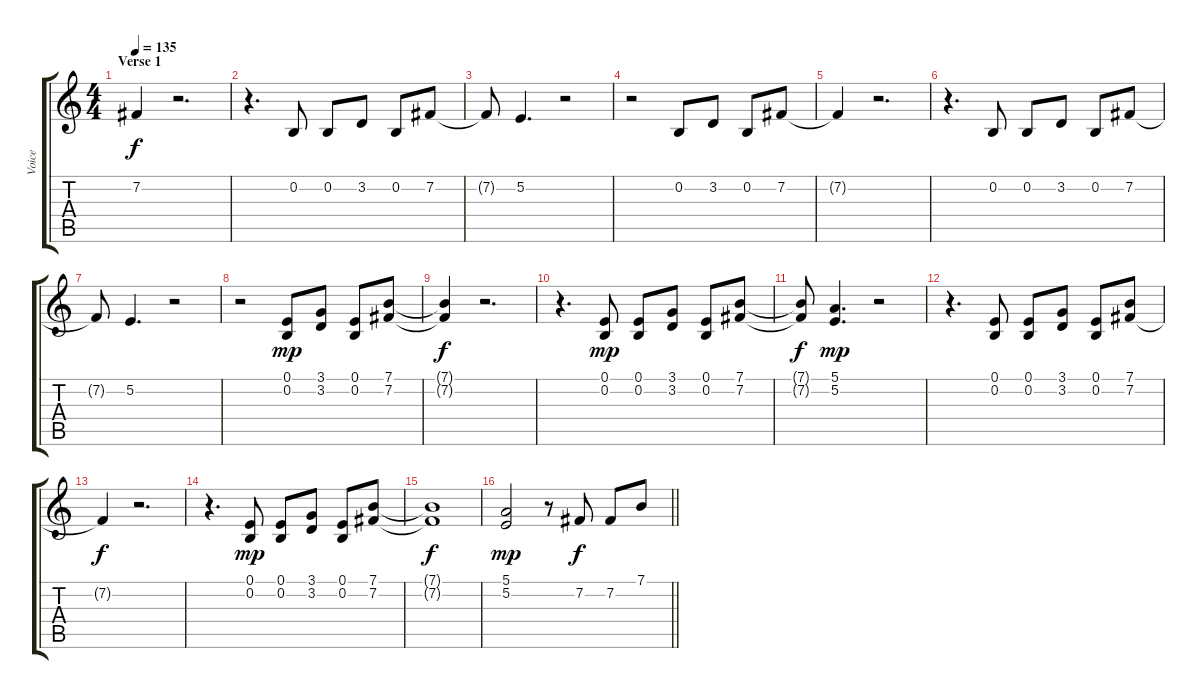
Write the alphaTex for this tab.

\track ("Voice" "Voice") {instrument lead6voice}
\staff {score tabs}
\tuning (E4 B3 G3 D3 A2 E2) {hide}
\ts (4 4)
\section ("" "Verse 1")
\tempo 135
\clef g2
\ks c
7.2{t}.4{dy f} r.2{d} |
r.4{d} 0.2.8 0.2.8 3.2.8 0.2.8 7.2.8 |
7.2{t}.8 5.2.4{d} r.2 |
r.2 0.2.8 3.2.8 0.2.8 7.2.8 |
7.2{t}.4 r.2{d} |
r.4{d} 0.2.8 0.2.8 3.2.8 0.2.8 7.2.8 |
7.2{t}.8 5.2.4{d} r.2 |
r.2 (0.1 0.2).8{dy mp} (3.1 3.2).8 (0.1 0.2).8 (7.1 7.2).8 |
(7.1{t} 7.2{t}).4{dy f} r.2{d} |
r.4{d} (0.1 0.2).8{dy mp} (0.1 0.2).8 (3.1 3.2).8 (0.1 0.2).8 (7.1 7.2).8 |
(7.1{t} 7.2{t}).8{dy f} (5.1 5.2).4{d dy mp} r.2 |
r.4{d} (0.1 0.2).8 (0.1 0.2).8 (3.1 3.2).8 (0.1 0.2).8 (7.1 7.2).8 |
7.2{t}.4{dy f} r.2{d} |
r.4{d} (0.1 0.2).8{dy mp} (0.1 0.2).8 (3.1 3.2).8 (0.1 0.2).8 (7.1 7.2).8 |
(7.1{t} 7.2{t}).1{dy f} |
\barLineRight lightlight
(5.1 5.2).2{dy mp} r.8 7.2.8{dy f} 7.2.8 7.1.8
